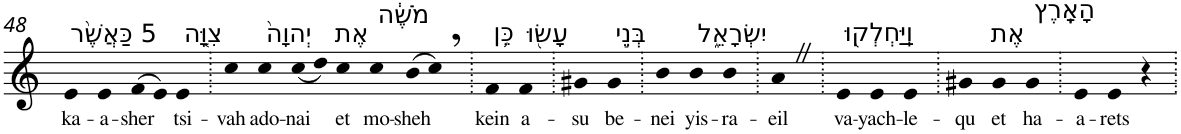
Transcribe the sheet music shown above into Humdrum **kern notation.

**kern	**text
*part1	*part1
*staff1	*staff1
*I"Piano	*
*I'Pno	*
!!LO:PB:g=z
*clefG2	*
*k[]	*
=48	=48
!LO:TX:a:t=5 כַּאֲשֶׁ֨ר	!
!	!LO:LY:b
4e	ka-
!	!LO:LY:b
4e	-a-
!	!LO:LY:b
(>8f	-sher
8e)	.
!LO:TX:a:t=צִוָּ֤ה	!
!	!LO:LY:b
4e	tsi-
=49.	=49.
!	!LO:LY:b
4cc	-vah
!LO:TX:a:t=יְהוָה֙	!
!	!LO:LY:b
4cc	ado-
!	!LO:LY:b
(<8cc	-nai
8dd)	.
!LO:TX:a:t=אֶת	!
!	!LO:LY:b
4cc	et
!LO:TX:a:t=מֹשֶׁ֔ה	!
!	!LO:LY:b
4cc	mo-
!	!LO:LY:b
(>8b	-sheh
8cc,)	.
=50.	=50.
!LO:TX:a:t=כֵּ֥ן	!
!	!LO:LY:b
4f	kein
!LO:TX:a:t=עָשׂ֖וּ	!
!	!LO:LY:b
4f	a-
=51.	=51.
!	!LO:LY:b
4g#X	-su
!LO:TX:a:t=בְּנֵ֣י	!
!	!LO:LY:b
4g#	be-
=52.	=52.
!	!LO:LY:b
4b	-nei
!LO:TX:a:t=יִשְׂרָאֵ֑ל	!
!	!LO:LY:b
4b	yis-
!	!LO:LY:b
4b	-ra-
=53.	=53.
!	!LO:LY:b
4aZ	-eil
=54.	=54.
!LO:TX:a:t=וַֽיַּחְלְק֖וּ	!
!	!LO:LY:b
4e	va-
!	!LO:LY:b
4e	-yach-
!	!LO:LY:b
4e	-le-
=55.	=55.
!	!LO:LY:b
4g#X	-qu
!LO:TX:a:t=אֶת	!
!	!LO:LY:b
4g#	et
!LO:TX:a:t=הָאָֽרֶץ	!
!	!LO:LY:b
4g#	ha-
=56.	=56.
!	!LO:LY:b
4e	-a-
!	!LO:LY:b
4e	-rets
4r	.
=.	=.
*-	*-
